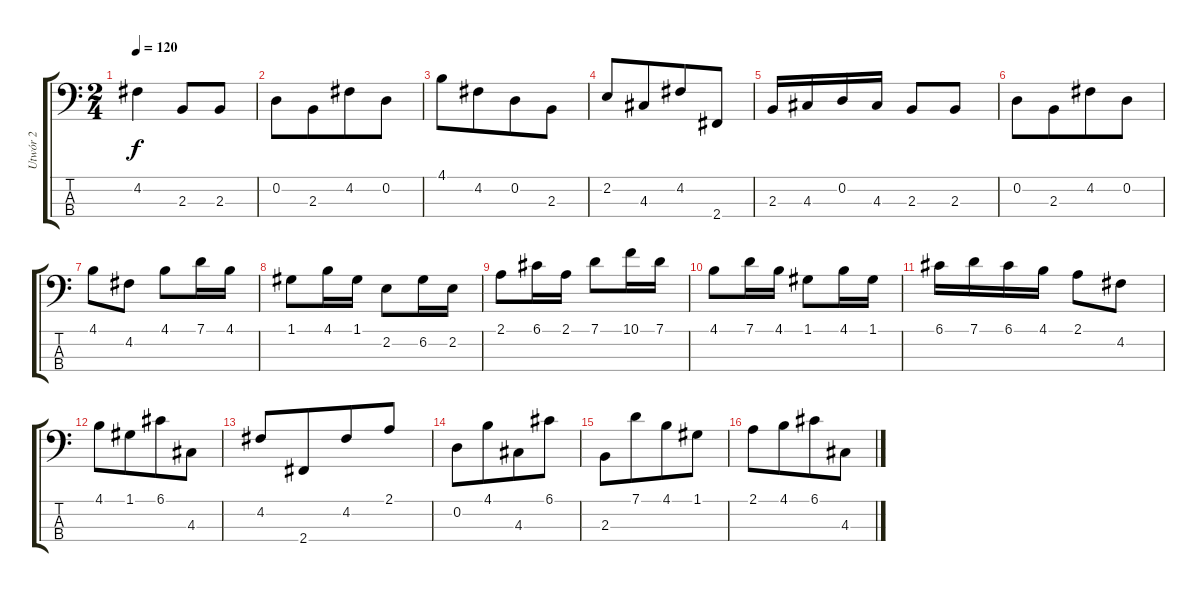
\track ("Utwór 2" "Utwór 2") {instrument acousticbass}
\staff {score tabs}
\tuning (G2 D2 A1 E1) {hide}
\ts (2 4)
\tempo 120
\clef f4
\ks c
4.2.4{dy f} 2.3.8 2.3.8 |
0.2.8 2.3.8{beam merge} 4.2.8 0.2.8 |
4.1.8 4.2.8{beam merge} 0.2.8 2.3.8 |
2.2.8 4.3.8{beam merge} 4.2.8 2.4.8 |
2.3.16 4.3.16 0.2.16 4.3.16 2.3.8 2.3.8 |
0.2.8 2.3.8{beam merge} 4.2.8 0.2.8 |
4.1.8 4.2.8 4.1.8 7.1.16 4.1.16 |
1.1.8 4.1.16 1.1.16 2.2.8 6.2.16 2.2.16 |
2.1.8 6.1.16 2.1.16 7.1.8 10.1.16 7.1.16 |
4.1.8 7.1.16 4.1.16 1.1.8 4.1.16 1.1.16 |
6.1.16 7.1.16 6.1.16 4.1.16 2.1.8 4.2.8 |
4.1.8 1.1.8{beam merge} 6.1.8 4.3.8 |
4.2.8 2.4.8{beam merge} 4.2.8 2.1.8 |
0.2.8 4.1.8{beam merge} 4.3.8 6.1.8 |
2.3.8 7.1.8{beam merge} 4.1.8 1.1.8 |
2.1.8 4.1.8{beam merge} 6.1.8 4.3.8
